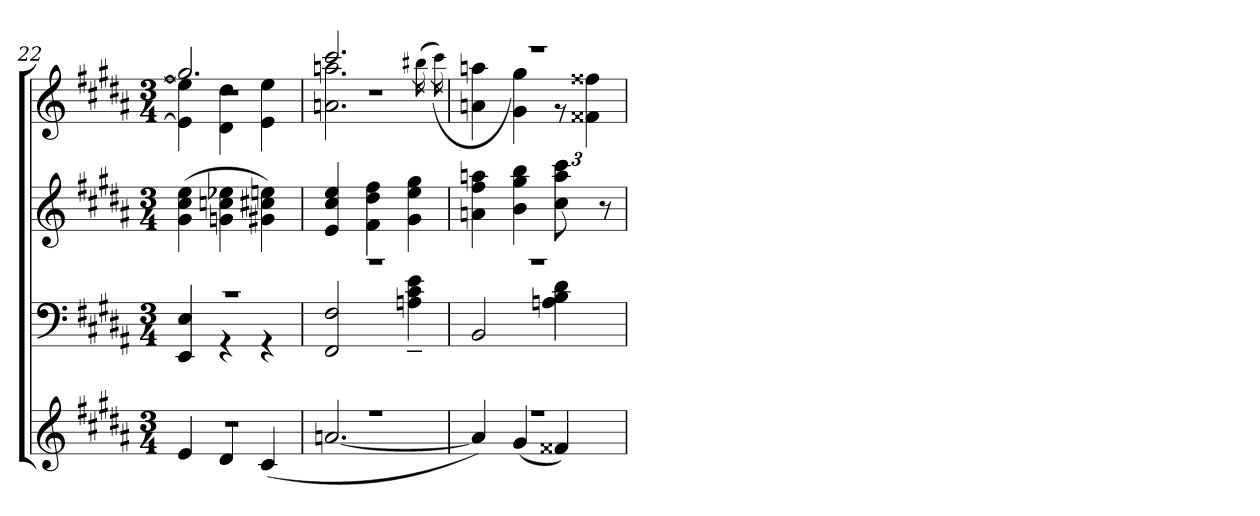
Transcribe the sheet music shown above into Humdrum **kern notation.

**kern	**kern	**kern	**kern
*part3	*part2	*part2	*part1
*staff4	*staff3	*staff2	*staff1
*clefG2	*clefF4	*clefG2	*clefG2
*k[f#c#g#d#a#]	*k[f#c#g#d#a#]	*k[f#c#g#d#a#]	*k[f#c#g#d#a#]
*M3/4	*M3/4	*M3/4	*M3/4
=22	=22	=22	=22
*^	*^	*	*^
*	*	*	*	*	*	*^
2.r	4e/	2.r	4EE/ 4E/	(>4g#\ 4cc#\ 4ee\	2.r	2.gg#/]	4e\] 4ee\]
.	4d#/	.	4r	4gn\ 4ccn\ 4ee-X\	.	.	4d#\ 4dd#\
.	(<4c#/	.	4r	4g#X\ 4cc#X\ 4een\)	.	.	4e\ 4ee\
=23	=23	=23	=23	=23	=23	=23	=23
2.r	[2.an/	2.r	2FF#/ 2F#/	4e/ 4cc#/ 4ee/	2.r	(>2.ccc#/	2.an\ 2.aan\
.	.	.	.	4f#\ 4dd#\ 4ff#\	.	.	.
.	.	.	4An\~ 4c#\~ 4e\~	4g#\ 4ee\ 4gg#\	.	.	.
*	*	*	*	*	*	*v	*v
.	.	.	.	.	.	(16qbb#X\
.	.	.	.	.	.	(>16qccc#\)
=24	=24	=24	=24	=24	=24	=24
2.r	4a/])	2.r	2BB/	4an\ 4ff#\ 4aan\	2.r	4an\ 4aan\
.	(<4g#/	.	.	4b\ 4gg#\ 4bb\	.	4g#\ 4gg#\)
*	*	*	*	*	*	*Xbrackettup
.	4f##X/)	.	4An\ 4B\ 4d#\	8cc#\ 8aa\ 8ccc#\	.	12r
.	.	.	.	.	.	6f##X\ 6ff##X\
.	.	.	.	8r	.	.
*v	*v	*	*	*	*v	*v
*	*v	*v	*	*
=	=	=	=
*-	*-	*-	*-
